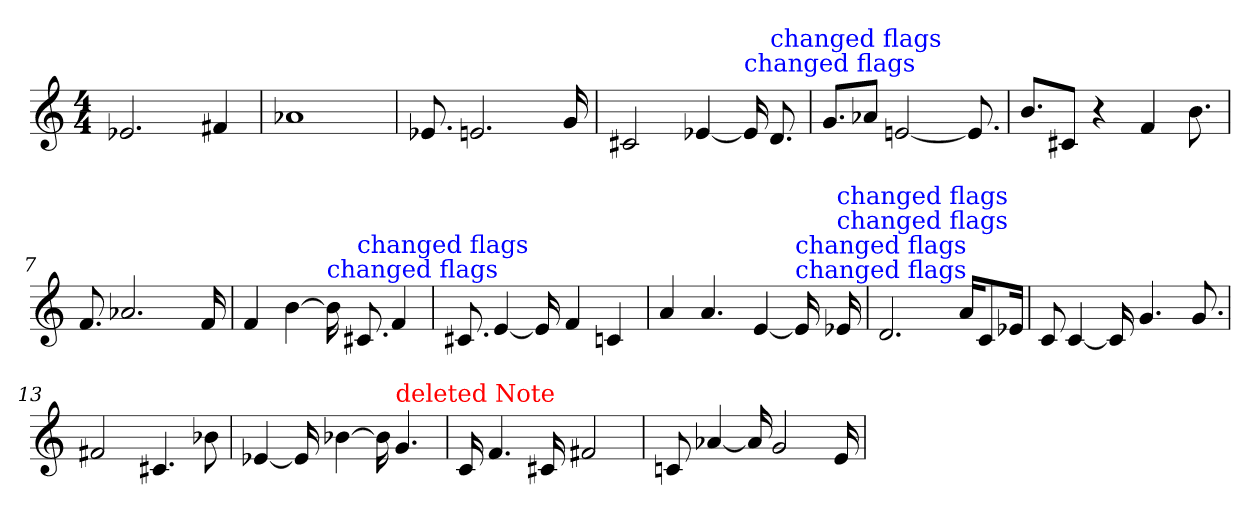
**kern
*part1
*staff1
*M4/4
=1
2.e-X
4f#X
=2
1a-X
=3
8.e-X
2.en
16g
=4
2c#X
[4e-X
!LO:TX:color=#0000FF:t=changed flags
16e-i]
!LO:TX:color=#0000FF:t=changed flags
8.di
=5
8.gL
8a-XJ
[2en
8.e]
=6
8.bL
8c#XJ
4r
4f
8.b
=7
8.f
2.a-X
16f
=8
4f
[4b
!LO:TX:color=#0000FF:t=changed flags
16bi]
!LO:TX:color=#0000FF:t=changed flags
8.c#Xi
4f
=9
8.c#X
[4e
16e]
4f
4cn
=10
4a
4.a
[4e
!LO:TX:color=#0000FF:t=changed flags
!LO:TX:color=#0000FF:t=changed flags
16ei]
!LO:TX:color=#0000FF:t=changed flags
!LO:TX:color=#0000FF:t=changed flags
16e-Xi
=11
2.d
16aKL
8c
16e-XJk
=12
8c
[4c
16c]
4.g
8.g
=13
2f#X
4.c#X
8b-X
=14
[4e-X
16e-]
[4b-X
16b-]
!LO:TX:color=#FF0000:t=deleted Note
4.gj
=15
16c
4.f
16c#X
2f#X
=16
8cn
[4a-X
16a-]
2g
16e
=
*-
